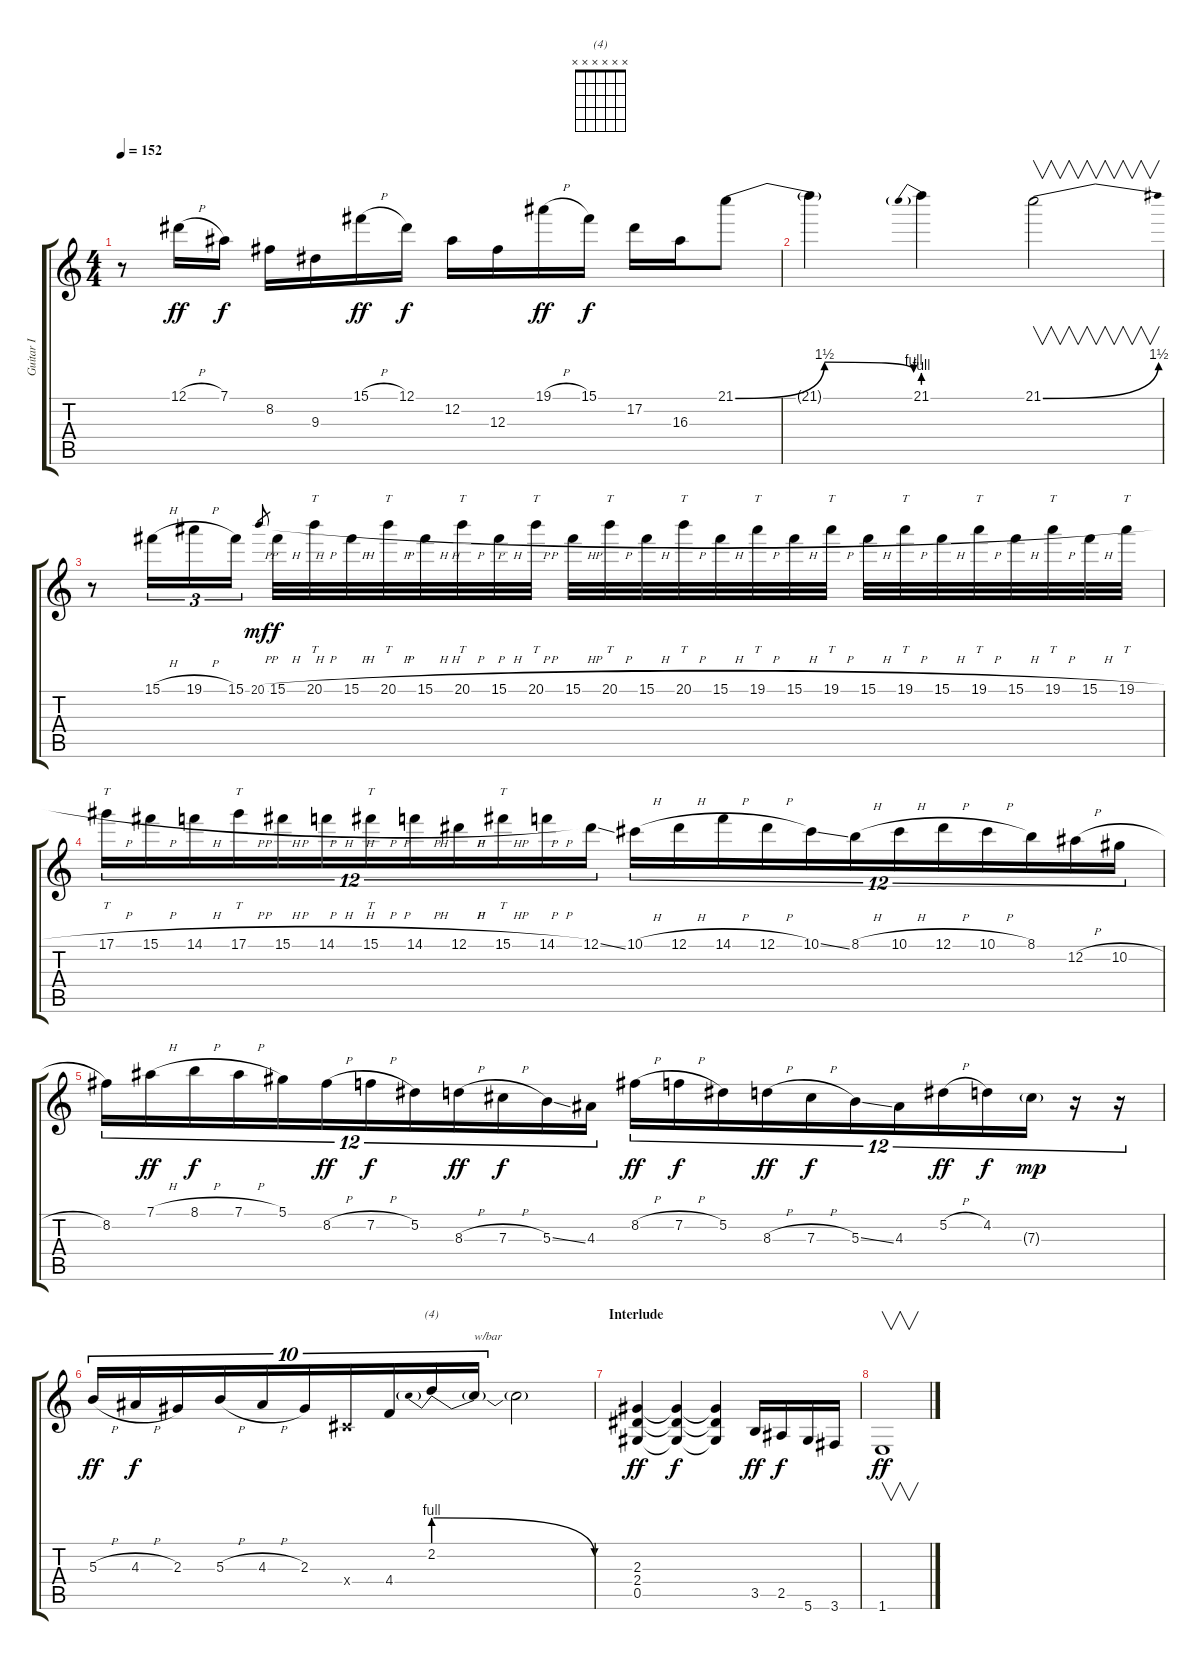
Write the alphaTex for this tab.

\track ("Guitar I" "Guitar I") {instrument overdrivenguitar}
\staff {score tabs}
\tuning (Eb4 Bb3 Gb3 Db3 Ab2 Eb2) {hide}
\chord ("(4)" x x x x x x) {firstfret 0}
\ts (4 4)
\tempo 152
\clef g2
\ks c
r.8{dy f} 12.1{h}.16{dy ff} 7.1.16{dy f} 8.2.16 9.3.16 15.1{h}.16{dy ff} 12.1.16{dy f} 12.2.16 12.3.16 19.1{h}.16{dy ff} 15.1.16{dy f} 17.2.16 16.3.16 21.1{be (bendrelease 0 0 20 6 30 6 60 4)}.8 |
21.1{t}.4 21.1{be (prebend 0 4 60 4)}.4 21.1{be (bend 0 0 60 6)}.2{v} |
r.8 15.1{h}.16{tu (3 2)} 19.1{h}.16{tu (3 2)} 15.1.16{tu (3 2)} 20.1{h}.8{gr dy mf} 15.1{h}.32{dy f} 20.1{h}.32{tt} 15.1{h}.32 20.1{h}.32{tt} 15.1{h}.32 20.1{h}.32{tt} 15.1{h}.32 20.1{h}.32{tt} 15.1{h}.32 20.1{h}.32{tt} 15.1{h}.32 20.1{h}.32{tt} 15.1{h}.32 19.1{h}.32{tt} 15.1{h}.32 19.1{h}.32{tt} 15.1{h}.32 19.1{h}.32{tt} 15.1{h}.32 19.1{h}.32{tt} 15.1{h}.32 19.1{h}.32{tt} 15.1{h}.32 19.1{h}.32{tt} |
17.1{h}.16{tt tu (12 8)} 15.1{h}.16{tu (12 8)} 14.1{h}.16{tu (12 8)} 17.1{h}.16{tt tu (12 8)} 15.1{h}.16{tu (12 8)} 14.1{h}.16{tu (12 8)} 15.1{h}.16{tt tu (12 8)} 14.1{h}.16{tu (12 8)} 12.1{h}.16{tu (12 8)} 15.1{h}.16{tt tu (12 8)} 14.1{h}.16{tu (12 8)} 12.1{ss}.16{tu (12 8)} 10.1{h}.16{tu (12 8)} 12.1{h}.16{tu (12 8)} 14.1{h}.16{tu (12 8)} 12.1{h}.16{tu (12 8)} 10.1{ss}.16{tu (12 8)} 8.1{h}.16{tu (12 8)} 10.1{h}.16{tu (12 8)} 12.1{h}.16{tu (12 8)} 10.1{h}.16{tu (12 8)} 8.1.16{tu (12 8)} 12.2{h}.16{tu (12 8)} 10.2{h}.16{tu (12 8)} |
8.2.16{tu (12 8)} 7.1{h}.16{tu (12 8) dy ff} 8.1{h}.16{tu (12 8) dy f} 7.1{h}.16{tu (12 8)} 5.1.16{tu (12 8)} 8.2{h}.16{tu (12 8) dy ff} 7.2{h}.16{tu (12 8) dy f} 5.2.16{tu (12 8)} 8.3{h}.16{tu (12 8) dy ff} 7.3{h}.16{tu (12 8) dy f} 5.3{ss}.16{tu (12 8)} 4.3.16{tu (12 8)} 8.2{h}.16{tu (12 8) dy ff} 7.2{h}.16{tu (12 8) dy f} 5.2.16{tu (12 8)} 8.3{h}.16{tu (12 8) dy ff} 7.3{h}.16{tu (12 8) dy f} 5.3{ss}.16{tu (12 8)} 4.3.16{tu (12 8)} 5.2{h}.16{tu (12 8) dy ff} 4.2.16{tu (12 8) dy f} 7.3{g}.16{tu (12 8) dy mp} r.16{tu (12 8)} r.16{tu (12 8)} |
5.3{h}.16{tu (10 8) dy ff} 4.3{h}.16{tu (10 8) dy f} 2.3.16{tu (10 8)} 5.3{h}.16{tu (10 8)} 4.3{h}.16{tu (10 8)} 2.3.16{tu (10 8)} 0.4{x}.16{tu (10 8)} 4.4.16{tu (10 8)} 2.2{be (prebendrelease 0 4 60 0)}.16{tu (10 8) ch "(4)"} 2.2{t}.16{tu (10 8) txt "w/bar"} 2.2{t}.2 |
\section ("" "Interlude")
(2.3 2.4 0.5).4{dy ff} (2.3{t} 2.4{t} 0.5{t}).4{dy f} (2.3{t} 2.4{t} 0.5{t}).4 3.5.16{dy ff} 2.5.16{dy f} 5.6.16 3.6.16 |
1.6.1{v dy ff}
